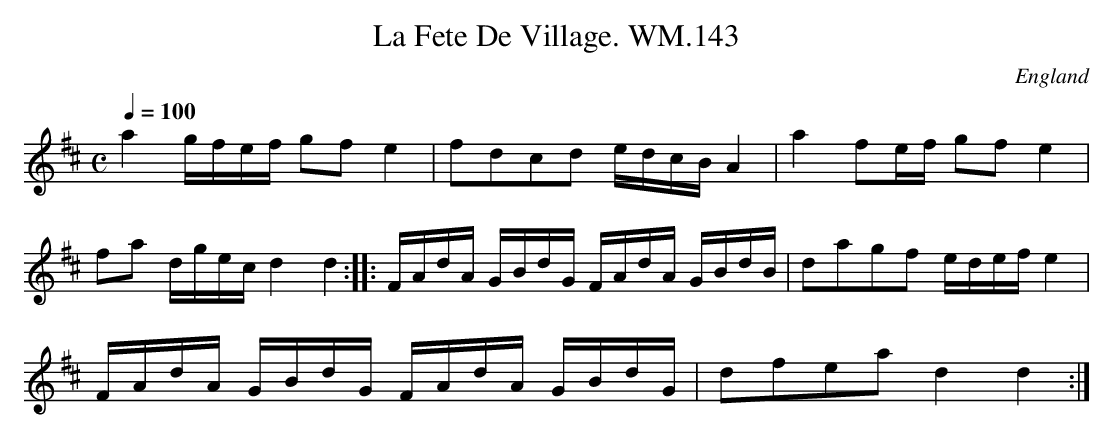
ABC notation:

X:1
T:La Fete De Village. WM.143
L:1/16
M:C
O:England
Q:1/4=100
K:D
a4gfef g2f2e4|f2d2c2d2 edcBA4|a4f2ef g2f2e4|!
f2a2 dgecd4d4:|\
|:FAdA GBdG FAdA GBdB|d2a2g2f2 edefe4|!
FAdA GBdG FAdA GBdG|d2f2e2a2d4d4:|
